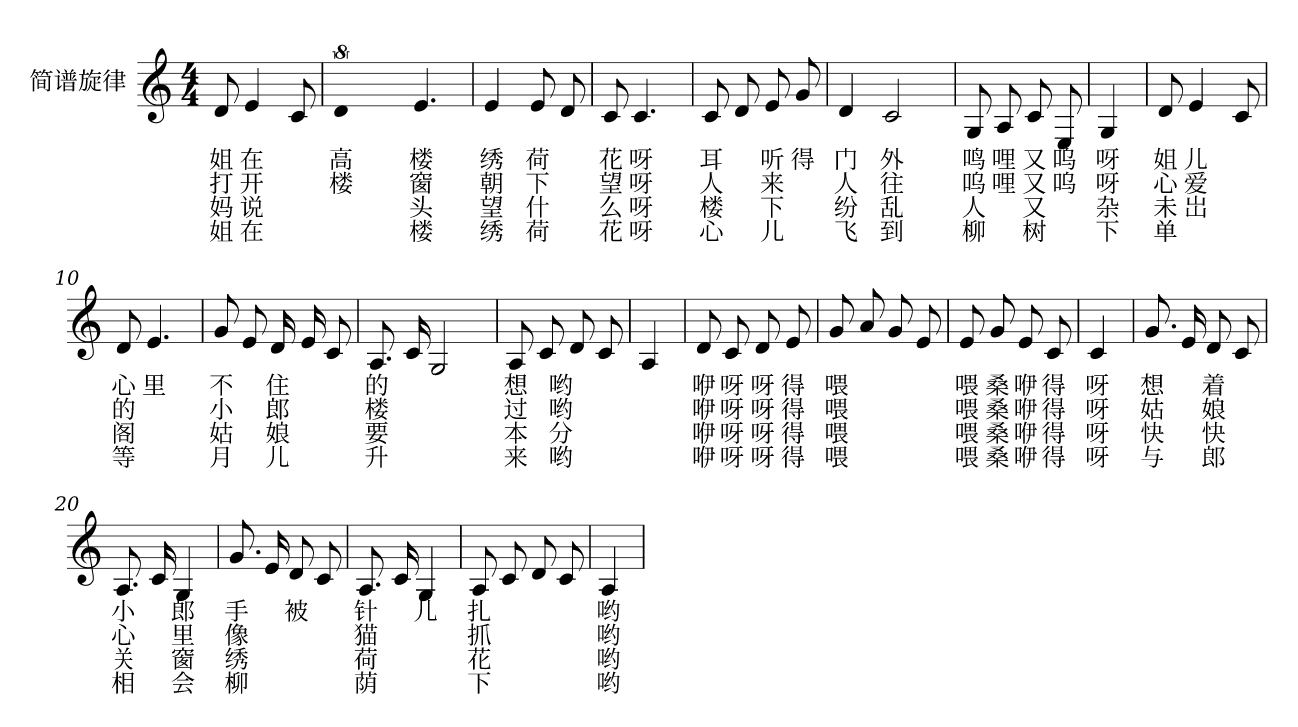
**kern	**text	**text	**text	**text
*part1	*part1	*part1	*part1	*part1
*staff1	*staff1	*staff1	*staff1	*staff1
*I"简谱旋律	*	*	*	*
*k[]	*	*	*	*
*M4/4	*	*	*	*
=1	=1	=1	=1	=1
8d	姐	打	妈	姐
4e	在	开	说	在
8c	.	.	.	.
=2	=2	=2	=2	=2
!LO:N:vis=2	!	!	!	!
8%5d	高	楼	.	.
4.e	楼	窗	头	楼
=3	=3	=3	=3	=3
4e	绣	朝	望	绣
8e	荷	下	什	荷
8d	.	.	.	.
=4	=4	=4	=4	=4
8c	花	望	么	花
4.c	呀	呀	呀	呀
=5	=5	=5	=5	=5
8c	耳	人	楼	心
8d	.	.	.	.
8e	听	来	下	儿
8g	得	.	.	.
=6	=6	=6	=6	=6
4d	门	人	纷	飞
2c	外	往	乱	到
=7	=7	=7	=7	=7
8G	鸣	呜	人	柳
8A	哩	哩	.	.
8c	又	又	又	树
8E	呜	呜	.	.
=8	=8	=8	=8	=8
4G	呀	呀	杂	下
=9	=9	=9	=9	=9
8d	姐	心	未	单
4e	儿	爱	岀	.
8c	.	.	.	.
=10	=10	=10	=10	=10
8d	心	的	阁	等
4.e	里	.	.	.
=11	=11	=11	=11	=11
8g	不	小	姑	月
8e	.	.	.	.
16d	住	郎	娘	儿
16e	.	.	.	.
8c	.	.	.	.
=12	=12	=12	=12	=12
8.A	的	楼	要	升
16c	.	.	.	.
2G	.	.	.	.
=13	=13	=13	=13	=13
8A	想	过	本	来
8c	.	.	.	.
8d	哟	哟	分	哟
8c	.	.	.	.
=14	=14	=14	=14	=14
4A	.	.	.	.
=15	=15	=15	=15	=15
8d	咿	咿	咿	咿
8c	呀	呀	呀	呀
8d	呀	呀	呀	呀
8e	得	得	得	得
=16	=16	=16	=16	=16
8g	喂	喂	喂	喂
8a	.	.	.	.
8g	.	.	.	.
8e	.	.	.	.
=17	=17	=17	=17	=17
8e	喂	喂	喂	喂
8g	桑	桑	桑	桑
8e	咿	咿	咿	咿
8c	得	得	得	得
=18	=18	=18	=18	=18
4c	呀	呀	呀	呀
=19	=19	=19	=19	=19
8.g	想	姑	快	与
16e	.	.	.	.
8d	着	娘	快	郎
8c	.	.	.	.
=20	=20	=20	=20	=20
8.A	小	心	关	相
16c	.	.	.	.
4G	郎	里	窗	会
=21	=21	=21	=21	=21
8.g	手	像	绣	柳
16e	.	.	.	.
8d	被	.	.	.
8c	.	.	.	.
=22	=22	=22	=22	=22
8.A	针	猫	荷	荫
16c	.	.	.	.
4G	儿	.	.	.
=23	=23	=23	=23	=23
8A	扎	抓	花	下
8c	.	.	.	.
8d	.	.	.	.
8c	.	.	.	.
=24	=24	=24	=24	=24
4A	哟	哟	哟	哟
=	=	=	=	=
*-	*-	*-	*-	*-
